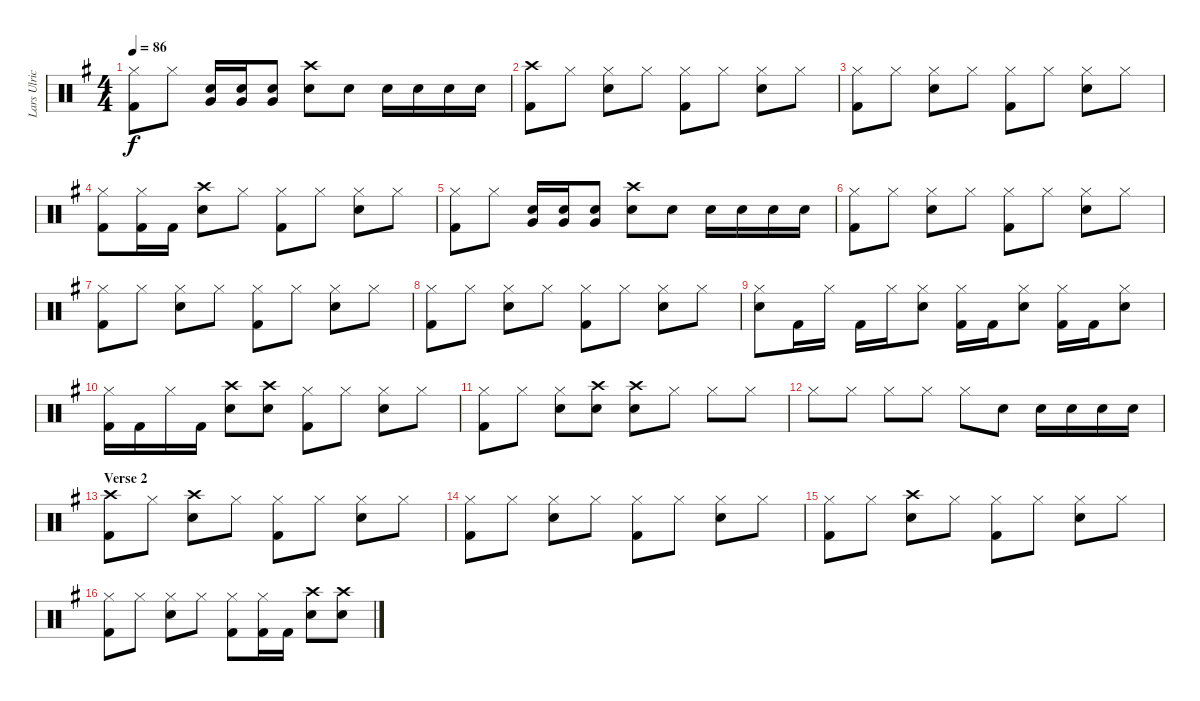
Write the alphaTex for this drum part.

\track ("Lars Ulrich" "Lars Ulric") {instrument percussion}
\staff {score}
\articulation defaults
\ts (4 4)
\tempo 86
\clef neutral
\ks g
("Hi-Hat (closed)" "Kick (hit) 2").8{dy f} "Hi-Hat (closed)".8 ("Electric Snare (hit)" "Very Low Tom (hit)").16 ("Electric Snare (hit)" "Very Low Tom (hit)").16 ("Electric Snare (hit)" "Very Low Tom (hit)").8 ("Crash high (hit)" "Electric Snare (hit)").8 "Electric Snare (hit)".8 "Electric Snare (hit)".16 "Electric Snare (hit)".16 "Electric Snare (hit)".16 "Electric Snare (hit)".16 |
("Crash high (hit)" "Kick (hit) 2").8 "Hi-Hat (closed)".8 ("Hi-Hat (closed)" "Electric Snare (hit)").8 "Hi-Hat (closed)".8 ("Hi-Hat (closed)" "Kick (hit) 2").8 "Hi-Hat (closed)".8 ("Hi-Hat (closed)" "Electric Snare (hit)").8 "Hi-Hat (closed)".8 |
("Hi-Hat (closed)" "Kick (hit) 2").8 "Hi-Hat (closed)".8 ("Hi-Hat (closed)" "Electric Snare (hit)").8 "Hi-Hat (closed)".8 ("Hi-Hat (closed)" "Kick (hit) 2").8 "Hi-Hat (closed)".8 ("Hi-Hat (closed)" "Electric Snare (hit)").8 "Hi-Hat (closed)".8 |
("Hi-Hat (closed)" "Kick (hit) 2").8 ("Hi-Hat (closed)" "Kick (hit) 2").16 "Kick (hit) 2".16 ("Crash high (hit)" "Electric Snare (hit)").8 "Hi-Hat (closed)".8 ("Hi-Hat (closed)" "Kick (hit) 2").8 "Hi-Hat (closed)".8 ("Hi-Hat (closed)" "Electric Snare (hit)").8 "Hi-Hat (closed)".8 |
("Hi-Hat (closed)" "Kick (hit) 2").8 "Hi-Hat (closed)".8 ("Electric Snare (hit)" "Very Low Tom (hit)").16 ("Electric Snare (hit)" "Very Low Tom (hit)").16 ("Electric Snare (hit)" "Very Low Tom (hit)").8 ("Crash high (hit)" "Electric Snare (hit)").8 "Electric Snare (hit)".8 "Electric Snare (hit)".16 "Electric Snare (hit)".16 "Electric Snare (hit)".16 "Electric Snare (hit)".16 |
("Hi-Hat (closed)" "Kick (hit) 2").8 "Hi-Hat (closed)".8 ("Hi-Hat (closed)" "Electric Snare (hit)").8 "Hi-Hat (closed)".8 ("Hi-Hat (closed)" "Kick (hit) 2").8 "Hi-Hat (closed)".8 ("Hi-Hat (closed)" "Electric Snare (hit)").8 "Hi-Hat (closed)".8 |
("Hi-Hat (closed)" "Kick (hit) 2").8 "Hi-Hat (closed)".8 ("Hi-Hat (closed)" "Electric Snare (hit)").8 "Hi-Hat (closed)".8 ("Hi-Hat (closed)" "Kick (hit) 2").8 "Hi-Hat (closed)".8 ("Hi-Hat (closed)" "Electric Snare (hit)").8 "Hi-Hat (closed)".8 |
("Hi-Hat (closed)" "Kick (hit) 2").8 "Hi-Hat (closed)".8 ("Hi-Hat (closed)" "Electric Snare (hit)").8 "Hi-Hat (closed)".8 ("Hi-Hat (closed)" "Kick (hit) 2").8 "Hi-Hat (closed)".8 ("Hi-Hat (closed)" "Electric Snare (hit)").8 "Hi-Hat (closed)".8 |
("Hi-Hat (closed)" "Electric Snare (hit)").8 "Kick (hit) 2".16 "Hi-Hat (closed)".16 "Kick (hit) 2".16 "Hi-Hat (closed)".16 ("Hi-Hat (closed)" "Electric Snare (hit)").8 ("Hi-Hat (closed)" "Kick (hit) 2").16 "Kick (hit) 2".16 ("Hi-Hat (closed)" "Electric Snare (hit)").8 ("Hi-Hat (closed)" "Kick (hit) 2").16 "Kick (hit) 2".16 ("Hi-Hat (closed)" "Electric Snare (hit)").8 |
("Hi-Hat (closed)" "Kick (hit) 2").16 "Kick (hit) 2".16 "Hi-Hat (closed)".16 "Kick (hit) 2".16 ("Crash high (hit)" "Electric Snare (hit)").8 ("Crash high (hit)" "Electric Snare (hit)").8 ("Hi-Hat (closed)" "Kick (hit) 2").8 "Hi-Hat (closed)".8 ("Hi-Hat (closed)" "Electric Snare (hit)").8 "Hi-Hat (closed)".8 |
("Hi-Hat (closed)" "Kick (hit) 2").8 "Hi-Hat (closed)".8 ("Hi-Hat (closed)" "Electric Snare (hit)").8 ("Crash high (hit)" "Electric Snare (hit)").8 ("Crash high (hit)" "Electric Snare (hit)").8 "Hi-Hat (closed)".8 "Hi-Hat (closed)".8 "Hi-Hat (closed)".8 |
"Hi-Hat (closed)".8 "Hi-Hat (closed)".8 "Hi-Hat (closed)".8 "Hi-Hat (closed)".8 "Hi-Hat (closed)".8 "Electric Snare (hit)".8 "Electric Snare (hit)".16 "Electric Snare (hit)".16 "Electric Snare (hit)".16 "Electric Snare (hit)".16 |
\section ("" "Verse 2")
("Crash high (hit)" "Kick (hit) 2").8 "Hi-Hat (closed)".8 ("Crash high (hit)" "Electric Snare (hit)").8 "Hi-Hat (closed)".8 ("Hi-Hat (closed)" "Kick (hit) 2").8 "Hi-Hat (closed)".8 ("Hi-Hat (closed)" "Electric Snare (hit)").8 "Hi-Hat (closed)".8 |
("Hi-Hat (closed)" "Kick (hit) 2").8 "Hi-Hat (closed)".8 ("Hi-Hat (closed)" "Electric Snare (hit)").8 "Hi-Hat (closed)".8 ("Hi-Hat (closed)" "Kick (hit) 2").8 "Hi-Hat (closed)".8 ("Hi-Hat (closed)" "Electric Snare (hit)").8 "Hi-Hat (closed)".8 |
("Hi-Hat (closed)" "Kick (hit) 2").8 "Hi-Hat (closed)".8 ("Crash high (hit)" "Electric Snare (hit)").8 "Hi-Hat (closed)".8 ("Hi-Hat (closed)" "Kick (hit) 2").8 "Hi-Hat (closed)".8 ("Hi-Hat (closed)" "Electric Snare (hit)").8 "Hi-Hat (closed)".8 |
("Hi-Hat (closed)" "Kick (hit) 2").8 "Hi-Hat (closed)".8 ("Hi-Hat (closed)" "Electric Snare (hit)").8 "Hi-Hat (closed)".8 ("Hi-Hat (closed)" "Kick (hit) 2").8 ("Hi-Hat (closed)" "Kick (hit) 2").16 "Kick (hit) 2".16 ("Crash high (hit)" "Electric Snare (hit)").8 ("Crash high (hit)" "Electric Snare (hit)").8
